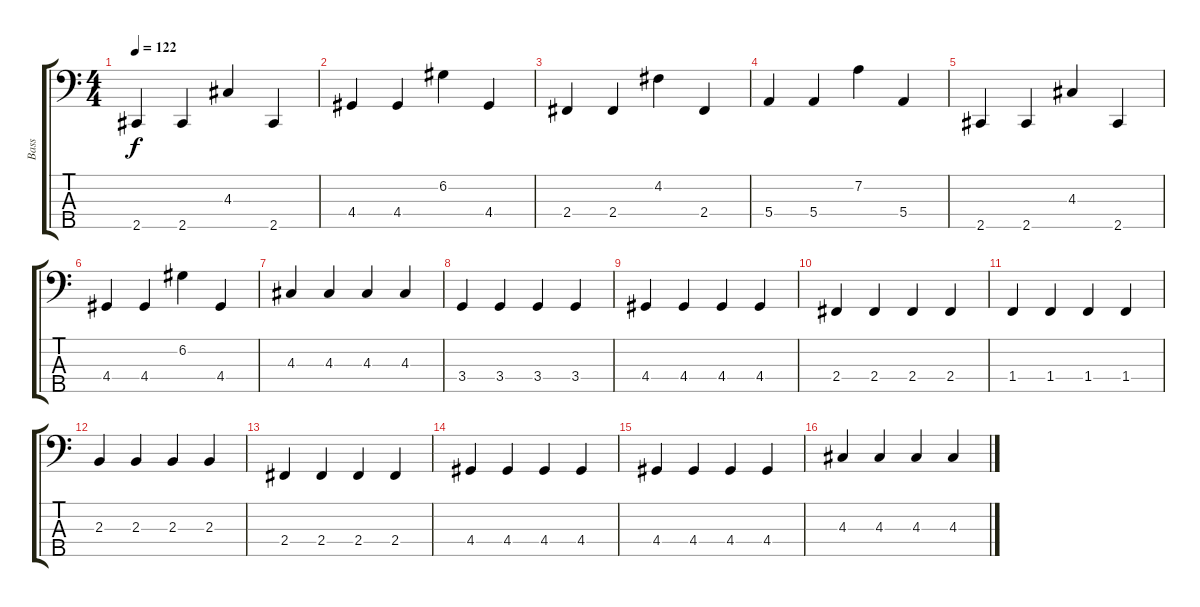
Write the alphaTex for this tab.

\track ("Bass" "Bass") {instrument fretlessbass}
\staff {score tabs}
\tuning (G2 D2 A1 E1 B0) {hide}
\ts (4 4)
\tempo 122
\clef f4
\ks c
2.5.4{dy f} 2.5.4 4.3.4 2.5.4 |
4.4.4 4.4.4 6.2.4 4.4.4 |
2.4.4 2.4.4 4.2.4 2.4.4 |
5.4.4 5.4.4 7.2.4 5.4.4 |
2.5.4 2.5.4 4.3.4 2.5.4 |
4.4.4 4.4.4 6.2.4 4.4.4 |
4.3.4 4.3.4 4.3.4 4.3.4 |
3.4.4 3.4.4 3.4.4 3.4.4 |
4.4.4 4.4.4 4.4.4 4.4.4 |
2.4.4 2.4.4 2.4.4 2.4.4 |
1.4.4 1.4.4 1.4.4 1.4.4 |
2.3.4 2.3.4 2.3.4 2.3.4 |
2.4.4 2.4.4 2.4.4 2.4.4 |
4.4.4 4.4.4 4.4.4 4.4.4 |
4.4.4 4.4.4 4.4.4 4.4.4 |
4.3.4 4.3.4 4.3.4 4.3.4
